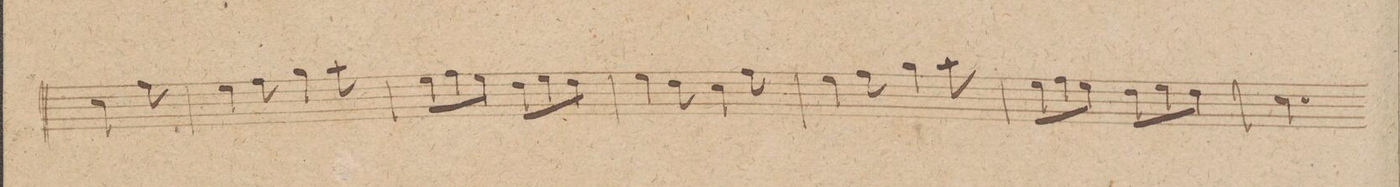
**kern	**dynam
*I"Clarnetto 1mo in A	*
*clefG2	*
*k[f#c#g#]	*
*M6/8	*
4a\	.
8dd\	.
=119	=119
4cc#\	.
8dd\	.
4ee\	.
8ff#\	.
=120	=120
8cc#\L	.
8dd\	.
8cc#\J	.
8b\L	.
8cc#\	.
8b\J	.
=121	=121
4cc#\	.
8b\	.
4a\	.
8dd\	.
=122	=122
4cc#\	.
8dd\	.
4ee\	.
8ff#\	.
=123	=123
8cc#\L	.
8dd\	.
8cc#\J	.
8b\L	.
8cc#\	.
8b\J	.
=124	=124
4.a\	.
*-	*-
